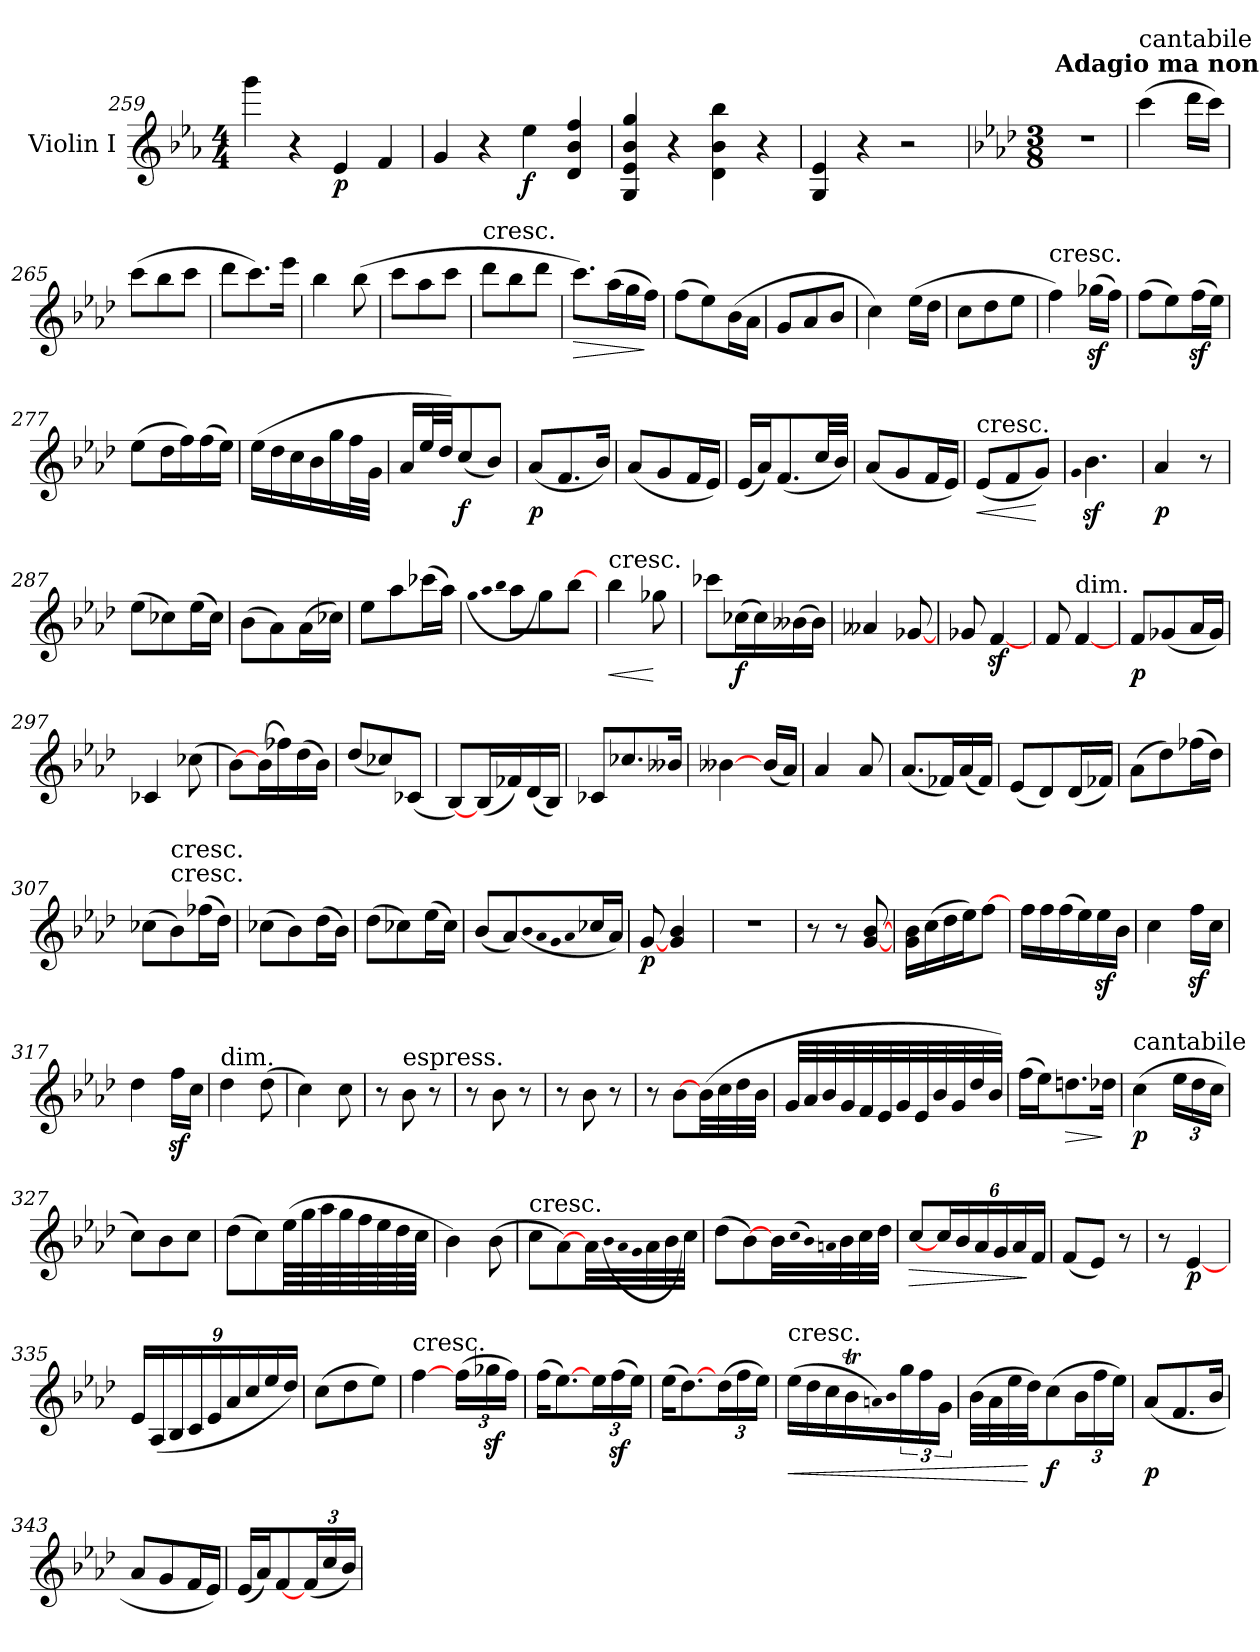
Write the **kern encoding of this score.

**kern	**dynam
*part1	*part1
*staff1	*staff1
*I"Violin I	*
*I'Vln	*
*clefG2	*
*k[b-e-a-]	*
*E-:	*
*M4/4	*
=259	=259
4ggg	.
4r	.
4e-	p
4f	.
=260	=260
4g	.
4r	.
4ee-	f
4d 4b- 4ff	.
=261	=261
4G 4e- 4b- 4gg	.
4r	.
4d 4b- 4bb-	.
4r	.
=262	=262
4G 4e-	.
4r	.
2r	.
=263	=263
*k[b-e-a-d-]	*
*A-:	*
*M3/8	*
!LO:TX:a:B:t=Adagio ma non troppo	!
4.r	.
=264	=264
!LO:TX:a:t=cantabile	!
(4ccc	.
16ddd-\LL	.
16ccc\JJ)	.
=265	=265
(8ccc\L	.
8bb-\	.
8ccc\J	.
=266	=266
8ddd-\L	.
8.ccc\)	.
16eee-\Jk	.
=267	=267
4bb-	.
(8bb-	.
=268	=268
8ccc\L	.
8aa-\	.
8ccc\J	.
=269	=269
!LO:TX:t=cresc.	!
8ddd-\L	.
8bb-\	.
8ddd-\J	.
=270	=270
!	!LO:HP:b
8.ccc\L)	>
(16aa-\L	.
16gg\	.
16ff\JJ)	]
=271	=271
(8ff\L	.
8ee-\)	.
(16b-\L	.
16a-\JJ	.
=272	=272
8g/L	.
8a-/	.
8b-/J	.
=273	=273
4cc)	.
(16ee-\LL	.
16dd-\JJ	.
=274	=274
8cc\L	.
8dd-\	.
8ee-\J	.
=275	=275
!LO:TX:t=cresc.	!
4ff)	.
(16gg-Xz\LL	.
16ff\JJ)	.
=276	=276
(8ff\L	.
8ee-\)	.
(16ffz\L	.
16ee-\JJ)	.
=277	=277
(8ee-\L	.
16dd-\L	.
16ff\)	.
(16ff\	.
16ee-\JJ)	.
=278	=278
(16ee-\LL	.
16dd-\	.
16cc\	.
16b-\	.
16gg\	.
32ff\L	.
32g\JJJ	.
=279	=279
16a-/LL	.
32ee-/L	.
32dd-/JJ)	.
(8cc/	f
8b-/J)	.
=280	=280
(8a-/L	p
8.f/	.
16b-/Jk)	.
=281	=281
(8a-/L	.
8g/	.
16f/L	.
16e-/JJ)	.
=282	=282
(16e-/LL	.
16a-/J)	.
(8.f/	.
32cc/LL	.
32b-/JJJ)	.
=283	=283
(8a-/L	.
8g/	.
16f/L	.
16e-/JJ)	.
=284	=284
!LO:TX:a:t=cresc.	!
!	!LO:HP:b
(8e-/L	<
8f/	.
8g/J)	[
=285	=285
qqg	.
4.b-z	.
=286	=286
4a-	p
8r	.
=287	=287
(8ee-\L	.
8cc-X\)	.
(16ee-\L	.
16cc-\JJ)	.
=288	=288
(8b-\L	.
8a-\)	.
(16a-\L	.
16cc-X\JJ)	.
=289	=289
8ee-\L	.
8aa-\	.
(16ccc-X\L	.
16aa-\JJ)	.
=290	=290
(qqgg	.
qqaa-	.
qqbb-	.
8aa-\L	.
8gg\)	.
[8bb-\J	.
=291	=291
!LO:TX:a:t=cresc.	!
!	!LO:HP:b
4bb-	<
8gg-X	[
=292	=292
8ccc-X\L	.
(16cc-X\L	f
16cc-\)	.
(16b--X\	.
16b--\JJ)	.
=293	=293
4a--X	.
[8g-X	.
=294	=294
8g-X	.
[4fz	.
=295	=295
8f	.
!LO:TX:a:t=dim.	!
[4f	.
=296	=296
8f/L	p
(8g-X/	.
16a-/L	.
16g-/JJ)	.
=297	=297
4c-X	.
(8cc-X	.
=298	=298
[8b-\L)	.
(16b-\L	.
16ff-X\)	.
(16dd-\	.
16b-\JJ)	.
=299	=299
(8dd-/L	.
8cc-X/)	.
(8c-X/J	.
=300	=300
[8B-/L)	.
(16B-/L	.
16f-X/)	.
(16d-/	.
16B-/JJ)	.
=301	=301
8c-X/L	.
8.cc-X/	.
16b--X/Jk	.
=302	=302
[4b--X	.
(16b--/LL	.
16a-/JJ)	.
=303	=303
4a-	.
8a-	.
=304	=304
(8.a-/L	.
16f-X/L)	.
(16a-/	.
16f-/JJ)	.
=305	=305
(8e-/L	.
8d-/)	.
(16d-/L	.
16f-X/JJ)	.
=306	=306
(8a-\L	.
8dd-\)	.
(16ff-X\L	.
16dd-\JJ)	.
=307	=307
(8cc-X\L	.
!LO:TX:t=cresc.	!
!LO:TX:a:t=cresc.	!
8b-\)	.
(16ff-X\L	.
16dd-\JJ)	.
=308	=308
(8cc-X\L	.
8b-\)	.
(16dd-\L	.
16b-\JJ)	.
=309	=309
(8dd-\L	.
8cc-X\)	.
(16ee-\L	.
16cc-\JJ)	.
=310	=310
(8b-/L	.
8a-/)	.
(qqb-	.
qqa-	.
qqg	.
qqa-	.
16cc-X/L	.
16a-/JJ)	.
=311	=311
[8g	p
4g 4b-	.
=312	=312
4.r	.
=313	=313
8r	.
8r	.
[8g [8b-	.
=314	=314
16g\ 16b-\LL	.
(16cc\	.
16dd-\	.
16ee-\J)	.
[8ff\J	.
=315	=315
16ff\LL	.
16ff\	.
(16ff\	.
16ee-\)	.
16ee-z\	.
16b-\JJ	.
=316	=316
4cc	.
16ffz\LL	.
16cc\JJ	.
=317	=317
4dd-	.
16ffz\LL	.
16cc\JJ	.
=318	=318
!LO:TX:a:t=dim.	!
4dd-	.
(8dd-	.
=319	=319
4cc)	.
8cc	.
=320	=320
8r	.
!LO:TX:a:t=espress.	!
8b-	.
8r	.
=321	=321
8r	.
8b-	.
8r	.
=322	=322
8r	.
8b-	.
8r	.
=323	=323
8r	.
[8b-\L	.
(32b-\LL	.
32cc\	.
32dd-\	.
32b-\JJJ	.
=324	=324
32g/LLL	.
32a-/	.
32b-/	.
32g/	.
32f/	.
32e-/	.
32g/	.
32e-/	.
32b-/	.
32g/	.
32dd-/	.
32b-/JJJ)	.
=325	=325
(16ff\LL	.
16ee-\J)	.
!	!LO:HP:b
8.ddn\	>
16dd-X\Jk	]
=326	=326
!LO:TX:a:t=cantabile	!
(4cc	p
24ee-\LL	.
24dd-\	.
24cc\JJ	.
=327	=327
8cc\L)	.
8b-\	.
8cc\J	.
=328	=328
(8dd-\L	.
8cc\)	.
(64ee-\LLL	.
64gg\	.
64aa-\	.
64gg\	.
64ff\	.
64ee-\	.
64dd-\	.
64cc\JJJJ	.
=329	=329
4b-)	.
(8b-	.
=330	=330
!LO:TX:a:t=cresc.	!
8cc\L	.
[8a-\)	.
32a-\LL	.
(qqb-	.
qqa-	.
qqg	.
32a-\	.
32b-\	.
32cc\JJJ)	.
=331	=331
(8dd-\L	.
[8b-\)	.
32b-\LL	.
(qqcc	.
qqb-)	.
qqan	.
32b-\	.
32cc\	.
32dd-\JJJ	.
=332	=332
!	!LO:HP:b
[8cc/L	>
24cc/L	.
24b-/	.
24a-/	.
24g/	.
24a-/	.
24f/JJ	]
=333	=333
(8f/L	.
8e-/J)	.
8r	.
=334	=334
8r	.
[4e-	p
=335	=335
24e-/LL	.
(24A-/	.
24B-/	.
24c/	.
24e-/	.
24a-/	.
24cc/	.
24ee-/	.
24dd-/JJ)	.
=336	=336
(8cc\L	.
8dd-\	.
8ee-\J)	.
=337	=337
!LO:TX:t=cresc.	!
[4ff	.
(24ff\LL	.
24gg-Xz\	.
24ff\JJ)	.
=338	=338
(16ff\KL	.
[8.ee-\)	.
24ee-\L	.
(24ffz\	.
24ee-\JJ)	.
=339	=339
(16ee-\KL	.
[8.dd-\)	.
(24dd-\L	.
24ff\	.
24ee-\JJ)	.
=340	=340
!LO:TX:a:t=cresc.	!
!	!LO:HP:b
(16ee-\LL	<
16dd-\	.
16cc\	.
16b-T\	.
qqan)	.
qqb-	.
24gg\	.
24ff\	.
24g\JJ	.
=341	=341
(32b-\LLL	.
32a-\	.
32ee-\	.
32dd-\JJ)	[
(8cc\	f
24b-\L	.
24ff\	.
24ee-\JJ)	.
=342	=342
(8a-/L	p
8.f/	.
16b-/Jk	.
=343	=343
8a-/L	.
8g/	.
16f/L	.
16e-/JJ)	.
=344	=344
(16e-/LL	.
16a-/J)	.
[8f/	.
(24f/L	.
24cc/	.
24b-/JJ)	.
=	=
*-	*-
